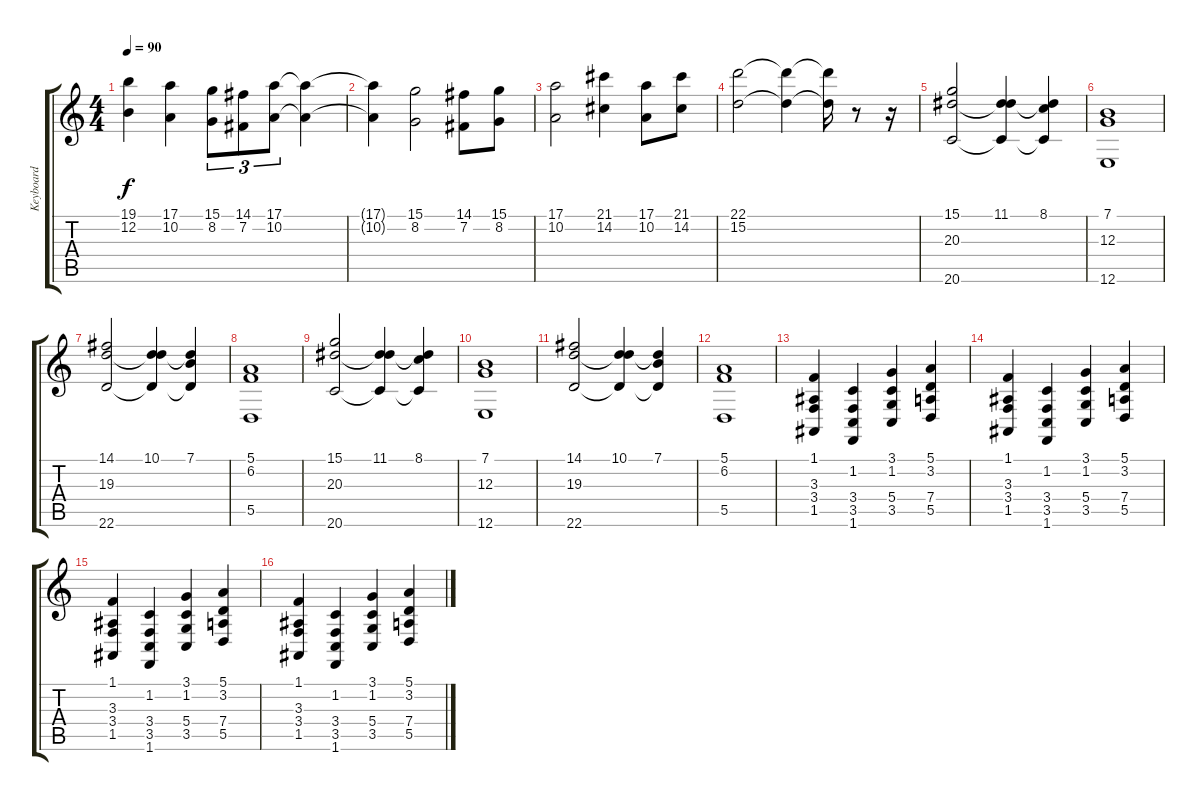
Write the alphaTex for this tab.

\track ("Keyboard" "Keyboard") {instrument stringensemble1}
\staff {score tabs}
\tuning (E4 B3 G3 D3 A2 E2) {hide}
\ts (4 4)
\tempo 90
\clef g2
\ks c
(19.1 12.2).4{dy f} (17.1 10.2).4 (15.1 8.2).8{tu (3 2)} (14.1 7.2).8{tu (3 2)} (17.1 10.2).8{tu (3 2)} (17.1{t} 10.2{t}).4 |
(17.1{t} 10.2{t}).4 (15.1 8.2).2 (14.1 7.2).8 (15.1 8.2).8 |
(17.1 10.2).2 (21.1 14.2).4 (17.1 10.2).8 (21.1 14.2).8 |
(22.1 15.2).2 (22.1{t} 15.2{t}).4 (22.1{t} 15.2{t}).16 r.8 r.16 |
(15.1 20.3 20.6).2{instrument stringensemble2} (11.1 20.3{t} 20.6{t}).4 (8.1 20.3{t} 20.6{t}).4 |
(7.1 12.3 12.6).1 |
(14.1 19.3 22.6).2 (10.1 19.3{t} 22.6{t}).4 (7.1 19.3{t} 22.6{t}).4 |
(5.1 6.2 5.5).1 |
(15.1 20.3 20.6).2 (11.1 20.3{t} 20.6{t}).4 (8.1 20.3{t} 20.6{t}).4 |
(7.1 12.3 12.6).1 |
(14.1 19.3 22.6).2 (10.1 19.3{t} 22.6{t}).4 (7.1 19.3{t} 22.6{t}).4 |
(5.1 6.2 5.5).1 |
(1.1 3.3 3.4 1.5).4{instrument stringensemble1} (1.2 3.4 3.5 1.6).4 (3.1 1.2 5.4 3.5).4 (5.1 3.2 7.4 5.5).4 |
(1.1 3.3 3.4 1.5).4 (1.2 3.4 3.5 1.6).4 (3.1 1.2 5.4 3.5).4 (5.1 3.2 7.4 5.5).4 |
(1.1 3.3 3.4 1.5).4 (1.2 3.4 3.5 1.6).4 (3.1 1.2 5.4 3.5).4 (5.1 3.2 7.4 5.5).4 |
(1.1 3.3 3.4 1.5).4 (1.2 3.4 3.5 1.6).4 (3.1 1.2 5.4 3.5).4 (5.1 3.2 7.4 5.5).4
